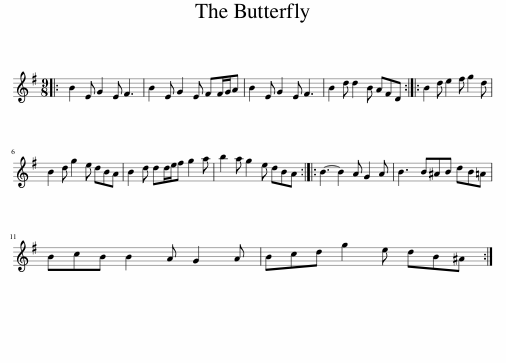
X:1
L:1/8
M:9/8
I:linebreak $
K:Emin
V:1 treble
V:1
|: B2 E G2 E F3 | B2 E G2 E FF/G/A | B2 E G2 E F3 | B2 d d2 B AFD :: B2 d e2 f g2 d |$ %5
 B2 d g2 e dBA | B2 d dd/e/f g2 a | b2 a g2 e dBA :: B3- B2 A G2 A | B3 B^AB dB=A |$ %10
 BcB B2 A G2 A | Bcd g2 e dB^A :| %12
